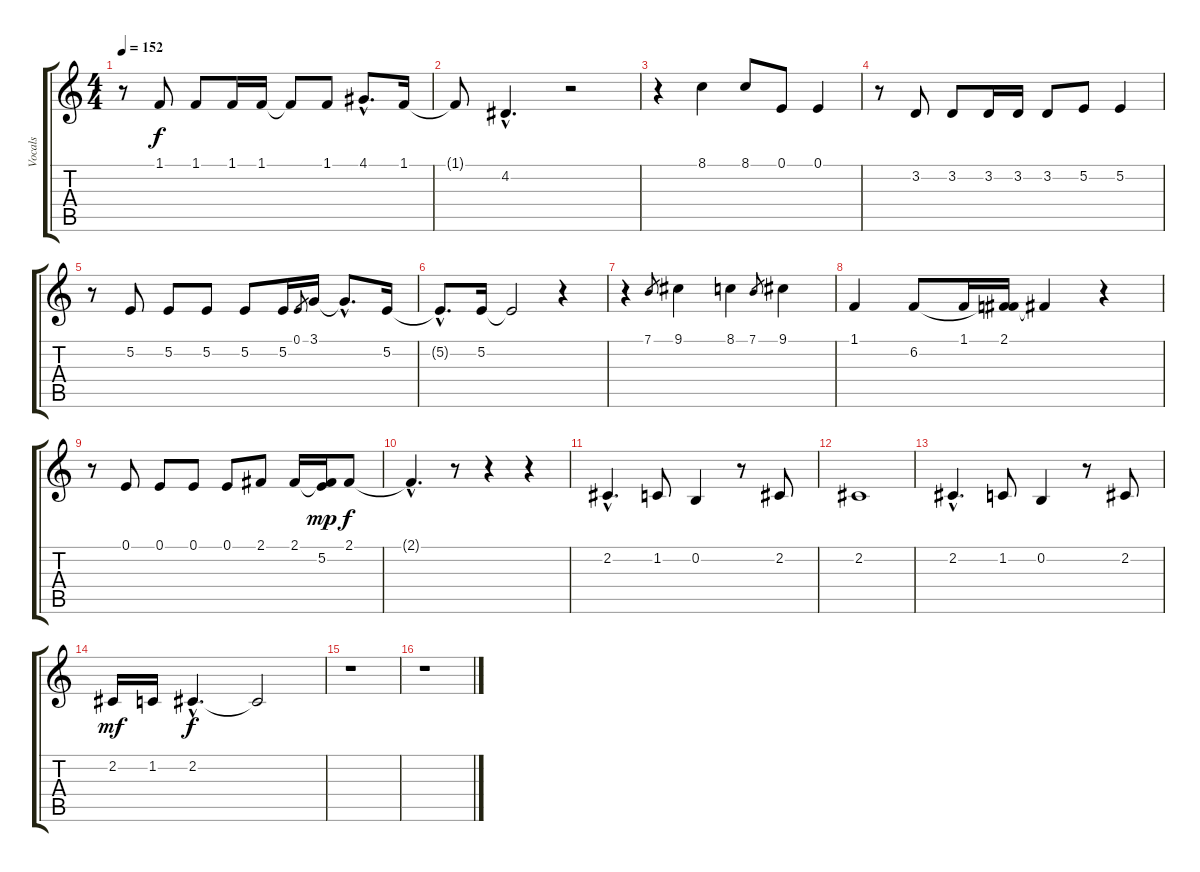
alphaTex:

\track ("Vocals" "Vocals") {instrument synthbrass2}
\staff {score tabs}
\tuning (E4 B3 G3 D3 A2 E2) {hide}
\ts (4 4)
\tempo 152
\clef g2
\ks c
r.8{dy f} 1.1.8 1.1.8 1.1.16 1.1.16 1.1{t}.8 1.1.8 4.1{hac}.8{d} 1.1.16 |
1.1{t}.8 4.2{hac}.4{d} r.2 |
r.4 8.1.4 8.1.8 0.1.8 0.1.4 |
r.8 3.2.8 3.2.8 3.2.16 3.2.16 3.2.8 5.2.8 5.2.4 |
r.8 5.2.8 5.2.8 5.2.8 5.2.8 5.2.16 0.1.8{gr} 3.1.16 3.1{hac t}.8{d} 5.2.16 |
5.2{hac t}.8{d} 5.2.16 5.2{t}.2 r.4 |
r.4 7.1.8{gr} 9.1.4 8.1.4 7.1.8{gr} 9.1.4 |
1.1.4 6.2.8 1.1.16 (2.1 6.2{t}).16 2.1{t}.4 r.4 |
r.8 0.1.8 0.1.8 0.1.8 0.1.8 2.1.8 2.1.16 (2.1{t} 5.2).16{dy mp} 2.1.8{dy f} |
2.1{hac t}.4{d} r.8 r.4 r.4 |
2.2{hac}.4{d} 1.2.8 0.2.4 r.8 2.2.8 |
2.2.1 |
2.2{hac}.4{d} 1.2.8 0.2.4 r.8 2.2.8 |
2.2.16{dy mf} 1.2.16 2.2{hac}.4{d dy f} 2.2{t}.2 |
r.1 |
r.1
